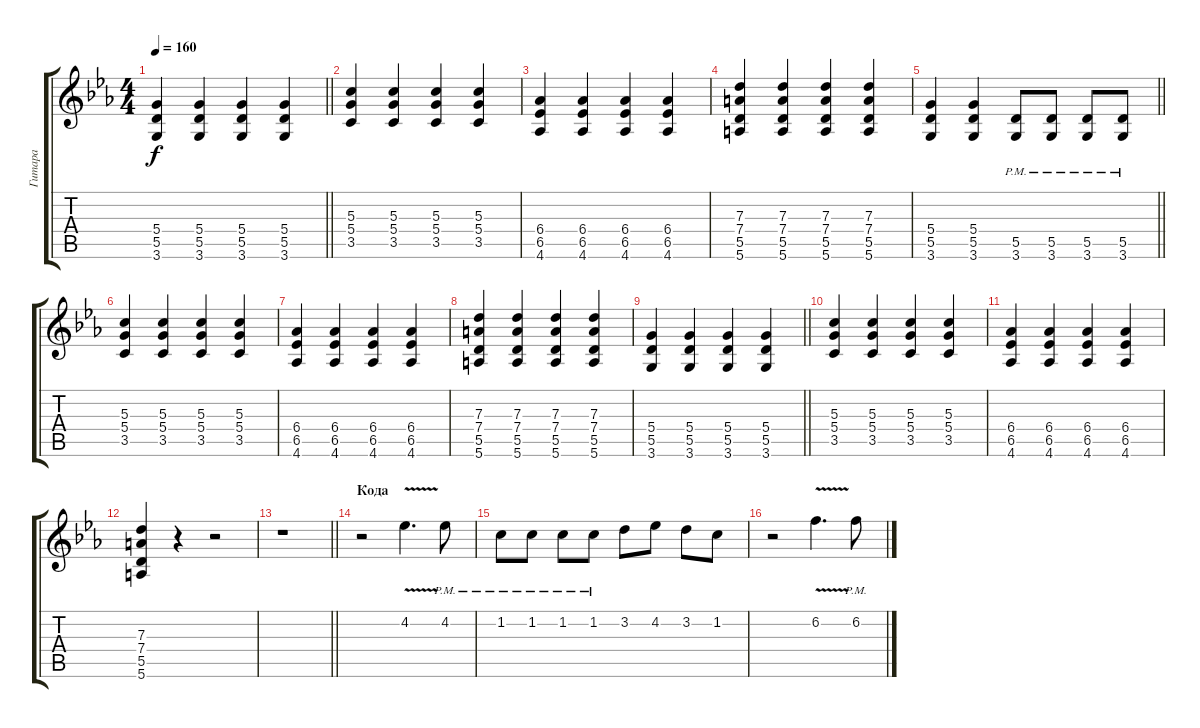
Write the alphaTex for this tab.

\track ("Гитара" "Гитара") {instrument distortionguitar}
\staff {score tabs}
\tuning (E4 B3 G3 D3 A2 E2) {hide}
\ts (4 4)
\tempo 160
\clef g2
\barLineRight lightlight
\ks cminor
(5.4 5.5 3.6).4{dy f} (5.4 5.5 3.6).4 (5.4 5.5 3.6).4 (5.4 5.5 3.6).4 |
(5.3 5.4 3.5).4 (5.3 5.4 3.5).4 (5.3 5.4 3.5).4 (5.3 5.4 3.5).4 |
(6.4 6.5 4.6).4 (6.4 6.5 4.6).4 (6.4 6.5 4.6).4 (6.4 6.5 4.6).4 |
(7.3 7.4 5.5 5.6).4 (7.3 7.4 5.5 5.6).4 (7.3 7.4 5.5 5.6).4 (7.3 7.4 5.5 5.6).4 |
\barLineRight lightlight
(5.4 5.5 3.6).4 (5.4 5.5 3.6).4 (5.5{pm} 3.6{pm}).8 (5.5{pm} 3.6{pm}).8 (5.5{pm} 3.6{pm}).8 (5.5{pm} 3.6{pm}).8 |
(5.3 5.4 3.5).4 (5.3 5.4 3.5).4 (5.3 5.4 3.5).4 (5.3 5.4 3.5).4 |
(6.4 6.5 4.6).4 (6.4 6.5 4.6).4 (6.4 6.5 4.6).4 (6.4 6.5 4.6).4 |
(7.3 7.4 5.5 5.6).4 (7.3 7.4 5.5 5.6).4 (7.3 7.4 5.5 5.6).4 (7.3 7.4 5.5 5.6).4 |
\barLineRight lightlight
(5.4 5.5 3.6).4 (5.4 5.5 3.6).4 (5.4 5.5 3.6).4 (5.4 5.5 3.6).4 |
(5.3 5.4 3.5).4 (5.3 5.4 3.5).4 (5.3 5.4 3.5).4 (5.3 5.4 3.5).4 |
(6.4 6.5 4.6).4 (6.4 6.5 4.6).4 (6.4 6.5 4.6).4 (6.4 6.5 4.6).4 |
(7.3 7.4 5.5 5.6).4 r.4 r.2 |
\barLineRight lightlight
r.1 |
\section ("" "Кода")
r.2 4.2{v}.4{d} 4.2{pm}.8 |
1.2{pm}.8 1.2{pm}.8 1.2{pm}.8 1.2{pm}.8 3.2.8 4.2.8 3.2.8 1.2.8 |
r.2 6.2{v}.4{d} 6.2{pm}.8
